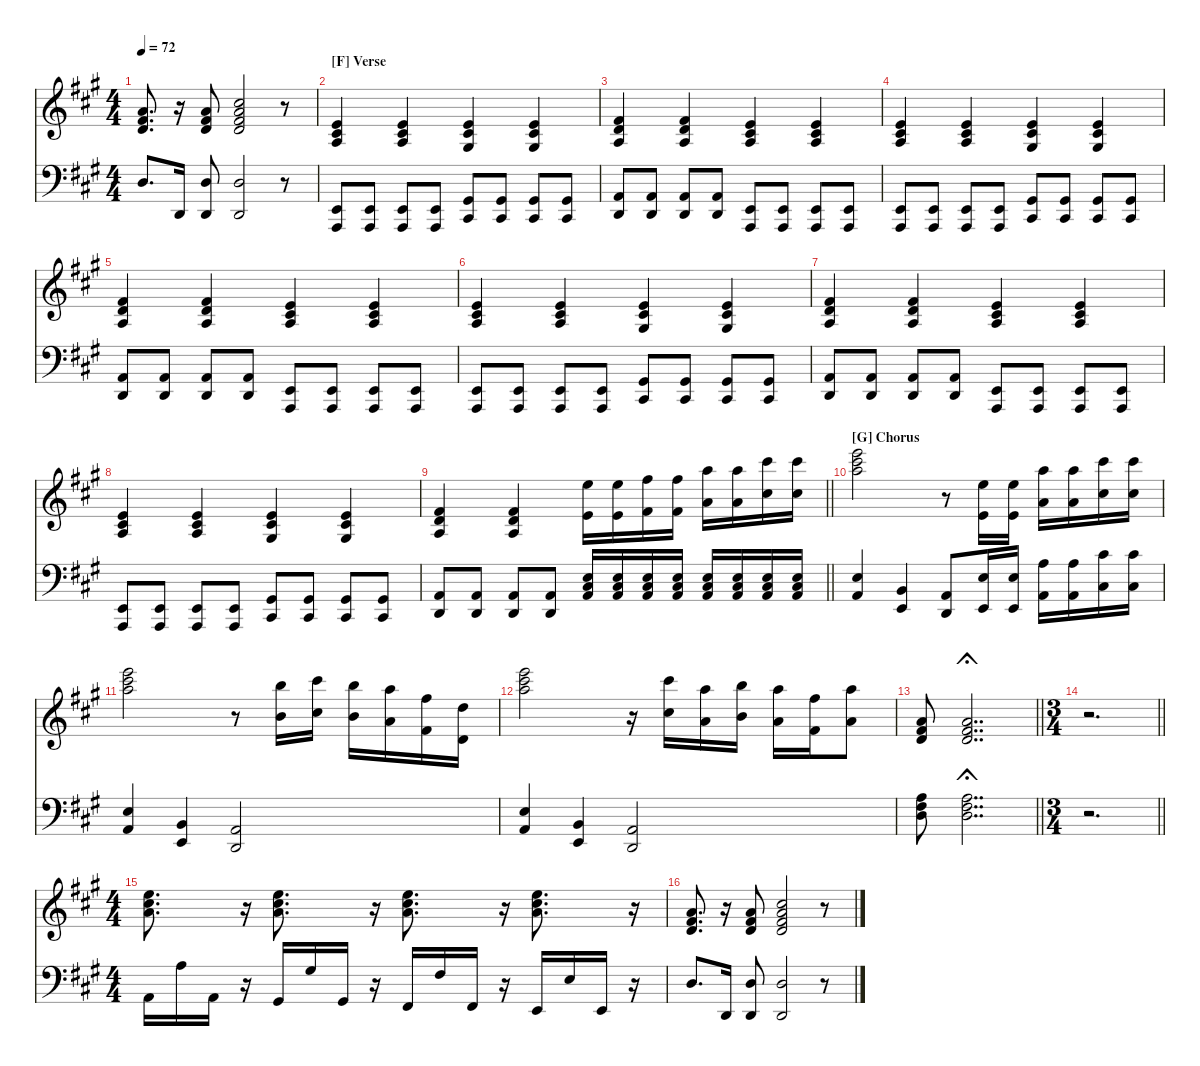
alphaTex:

\hideDynamics
\bracketExtendMode nobrackets
\singleTrackTrackNamePolicy hidden
\multiTrackTrackNamePolicy hidden
\otherSystemsTrackNameOrientation horizontal
\track ("Acoustic Piano" "A-Piano") {defaultSystemsLayout 4 instrument acousticgrandpiano}
\staff {score}
\tuning (E4 B3 G3 D3 A2 E2)
\ts (4 4)
\tempo 72
\clef g2
\ks a
(7.3{acc forcenatural} 7.2{acc #} 5.1{acc forcenatural}).8{d dy mf beam Up} r.16{beam Up} (12.4{acc forcenatural} 11.3{acc #} 10.2{acc forcenatural}).8{beam Up} (12.4{acc forcenatural} 11.3{acc #} 10.2{acc forcenatural} 9.1{acc #}).2{beam Up} r.8{beam Up} |
\section ("F" "Verse")
(2.3{acc forcenatural} 2.2{acc #} 0.1{acc forcenatural}).4{beam Up} (2.3{acc forcenatural} 2.2{acc #} 0.1{acc forcenatural}).4{beam Up} (1.3{acc #} 2.2{acc #} 0.1{acc forcenatural}).4{beam Up} (1.3{acc #} 2.2{acc #} 0.1{acc forcenatural}).4{beam Up} |
(2.3{acc forcenatural} 3.2{acc forcenatural} 2.1{acc #}).4{beam Up} (2.3{acc forcenatural} 3.2{acc forcenatural} 2.1{acc #}).4{beam Up} (2.3{acc forcenatural} 2.2{acc #} 0.1{acc forcenatural}).4{beam Up} (2.3{acc forcenatural} 2.2{acc #} 0.1{acc forcenatural}).4{beam Up} |
(2.3{acc forcenatural} 2.2{acc #} 0.1{acc forcenatural}).4{beam Up} (2.3{acc forcenatural} 2.2{acc #} 0.1{acc forcenatural}).4{beam Up} (1.3{acc #} 2.2{acc #} 0.1{acc forcenatural}).4{beam Up} (1.3{acc #} 2.2{acc #} 0.1{acc forcenatural}).4{beam Up} |
(2.3{acc forcenatural} 3.2{acc forcenatural} 2.1{acc #}).4{beam Up} (2.3{acc forcenatural} 3.2{acc forcenatural} 2.1{acc #}).4{beam Up} (2.3{acc forcenatural} 2.2{acc #} 0.1{acc forcenatural}).4{beam Up} (2.3{acc forcenatural} 2.2{acc #} 0.1{acc forcenatural}).4{beam Up} |
(2.3{acc forcenatural} 2.2{acc #} 0.1{acc forcenatural}).4{beam Up} (2.3{acc forcenatural} 2.2{acc #} 0.1{acc forcenatural}).4{beam Up} (1.3{acc #} 2.2{acc #} 0.1{acc forcenatural}).4{beam Up} (1.3{acc #} 2.2{acc #} 0.1{acc forcenatural}).4{beam Up} |
(2.3{acc forcenatural} 3.2{acc forcenatural} 2.1{acc #}).4{beam Up} (2.3{acc forcenatural} 3.2{acc forcenatural} 2.1{acc #}).4{beam Up} (2.3{acc forcenatural} 2.2{acc #} 0.1{acc forcenatural}).4{beam Up} (2.3{acc forcenatural} 2.2{acc #} 0.1{acc forcenatural}).4{beam Up} |
(2.3{acc forcenatural} 2.2{acc #} 0.1{acc forcenatural}).4{beam Up} (2.3{acc forcenatural} 2.2{acc #} 0.1{acc forcenatural}).4{beam Up} (1.3{acc #} 2.2{acc #} 0.1{acc forcenatural}).4{beam Up} (1.3{acc #} 2.2{acc #} 0.1{acc forcenatural}).4{beam Up} |
\barLineRight lightlight
(7.4{acc forcenatural} 7.3{acc forcenatural} 7.2{acc #}).4{beam Up} (7.4{acc forcenatural} 7.3{acc forcenatural} 7.2{acc #}).4{beam Up} (9.3{acc forcenatural} 12.1{acc forcenatural}).16{beam Down} (12.1{acc forcenatural} 9.3{acc forcenatural}).16{beam Down} (11.3{acc #} 14.1{acc #}).16{beam Down} (14.1{acc #} 11.3{acc #}).16{beam Down} (14.3{acc forcenatural} 17.1{acc forcenatural}).16{beam Down} (14.3{acc forcenatural} 17.1{acc forcenatural}).16{beam Down} (18.3{acc #} 21.1{acc #}).16{beam Down} (23.4{acc #} 26.2{acc #}).16{beam Down} |
\section ("G" "Chorus")
(26.2{acc #} 24.1{acc forcenatural} 26.3{acc forcenatural}).2{beam Down} r.8{beam Down} (12.1{acc forcenatural} 9.3{acc forcenatural}).16{beam Up} (12.1{acc forcenatural} 9.3{acc forcenatural}).16{beam Up} (14.3{acc forcenatural} 17.1{acc forcenatural}).16{beam Down} (17.1{acc forcenatural} 14.3{acc forcenatural}).16{beam Down} (18.3{acc #} 21.1{acc #}).16{beam Down} (26.2{acc #} 23.4{acc #}).16{beam Down} |
(26.2{acc #} 24.1{acc forcenatural} 26.3{acc forcenatural}).2{beam Down} r.8{beam Down} (21.4{acc forcenatural} 19.1{acc forcenatural}).16{beam Down} (23.4{acc #} 21.1{acc #}).16{beam Down} (21.4{acc forcenatural} 19.1{acc forcenatural}).16{beam Down} (19.4{acc forcenatural} 17.1{acc forcenatural}).16{beam Down} (16.4{acc #} 14.1{acc #}).16{beam Down} (12.4{acc forcenatural} 10.1{acc forcenatural}).16{beam Down} |
(26.2{acc #} 24.1{acc forcenatural} 26.3{acc forcenatural}).2{beam Down} r.16{beam Down} (18.3{acc #} 21.1{acc #}).16{beam Down} (14.3{acc forcenatural} 17.1{acc forcenatural}).16{beam Down} (16.3{acc forcenatural} 19.1{acc forcenatural}).16{beam Down} (14.3{acc forcenatural} 17.1{acc forcenatural}).16{beam Down} (11.3{acc #} 14.1{acc #}).16{beam Down} (14.3{acc forcenatural} 17.1{acc forcenatural}).8{beam Down} |
\barLineRight lightlight
(7.3{acc forcenatural} 5.1{acc forcenatural} 7.2{acc #}).8{beam Up} (7.3{acc forcenatural} 5.1{acc forcenatural} 7.2{acc #}).2{dd fermata (short 0) beam Up} |
\ts (3 4)
\beaming (8 2 2 2)
\barLineRight lightlight
r.2{d beam Down} |
\ts (4 4)
\beaming (8 2 2 2 2)
(14.3{acc forcenatural} 14.2{acc #} 12.1{acc forcenatural}).8{d beam Down} r.16{beam Down} (14.3{acc forcenatural} 14.2{acc #} 12.1{acc forcenatural}).8{d beam Down} r.16{beam Down} (14.3{acc forcenatural} 14.2{acc #} 12.1{acc forcenatural}).8{d beam Down} r.16{beam Down} (14.3{acc forcenatural} 14.2{acc #} 12.1{acc forcenatural}).8{d beam Down} r.16{beam Down} |
(7.3{acc forcenatural} 7.2{acc #} 5.1{acc forcenatural}).8{d beam Up} r.16{beam Up} (12.4{acc forcenatural} 11.3{acc #} 10.2{acc forcenatural}).8{beam Up} (12.4{acc forcenatural} 11.3{acc #} 10.2{acc forcenatural} 9.1{acc #}).2{beam Up} r.8{beam Up}
\staff {score}
\tuning (E4 B3 G3 D3 A2 E2)
\clef f4
\ottava regular
\simile none
\ks a
0.4{acc forcenatural}.8{d dy mf beam Up} -2.6{acc forcenatural}.16{beam Up} (-2.6{acc forcenatural} 0.4{acc forcenatural}).8{beam Up} (-2.6{acc forcenatural} 0.4{acc forcenatural}).2{beam Up} r.8{beam Up} |
(-12.5{acc forcenatural} 0.6{acc forcenatural}).8{beam Up} (-12.5{acc forcenatural} 0.6{acc forcenatural}).8{beam Up} (-12.5{acc forcenatural} 0.6{acc forcenatural}).8{beam Up} (-12.5{acc forcenatural} 0.6{acc forcenatural}).8{beam Up} (-8.5{acc #} 4.6{acc #}).8{beam Up} (-8.5{acc #} 4.6{acc #}).8{beam Up} (-8.5{acc #} 4.6{acc #}).8{beam Up} (-8.5{acc #} 4.6{acc #}).8{beam Up} |
(-2.6{acc forcenatural} 0.5{acc forcenatural}).8{beam Up} (-2.6{acc forcenatural} 0.5{acc forcenatural}).8{beam Up} (-2.6{acc forcenatural} 0.5{acc forcenatural}).8{beam Up} (-2.6{acc forcenatural} 0.5{acc forcenatural}).8{beam Up} (-12.5{acc forcenatural} 0.6{acc forcenatural}).8{beam Up} (-12.5{acc forcenatural} 0.6{acc forcenatural}).8{beam Up} (-12.5{acc forcenatural} 0.6{acc forcenatural}).8{beam Up} (-12.5{acc forcenatural} 0.6{acc forcenatural}).8{beam Up} |
(-12.5{acc forcenatural} 0.6{acc forcenatural}).8{beam Up} (-12.5{acc forcenatural} 0.6{acc forcenatural}).8{beam Up} (-12.5{acc forcenatural} 0.6{acc forcenatural}).8{beam Up} (-12.5{acc forcenatural} 0.6{acc forcenatural}).8{beam Up} (-8.5{acc #} 4.6{acc #}).8{beam Up} (-8.5{acc #} 4.6{acc #}).8{beam Up} (-8.5{acc #} 4.6{acc #}).8{beam Up} (-8.5{acc #} 4.6{acc #}).8{beam Up} |
(-2.6{acc forcenatural} 0.5{acc forcenatural}).8{beam Up} (-2.6{acc forcenatural} 0.5{acc forcenatural}).8{beam Up} (-2.6{acc forcenatural} 0.5{acc forcenatural}).8{beam Up} (-2.6{acc forcenatural} 0.5{acc forcenatural}).8{beam Up} (-12.5{acc forcenatural} 0.6{acc forcenatural}).8{beam Up} (-12.5{acc forcenatural} 0.6{acc forcenatural}).8{beam Up} (-12.5{acc forcenatural} 0.6{acc forcenatural}).8{beam Up} (-12.5{acc forcenatural} 0.6{acc forcenatural}).8{beam Up} |
(-12.5{acc forcenatural} 0.6{acc forcenatural}).8{beam Up} (-12.5{acc forcenatural} 0.6{acc forcenatural}).8{beam Up} (-12.5{acc forcenatural} 0.6{acc forcenatural}).8{beam Up} (-12.5{acc forcenatural} 0.6{acc forcenatural}).8{beam Up} (-8.5{acc #} 4.6{acc #}).8{beam Up} (-8.5{acc #} 4.6{acc #}).8{beam Up} (-8.5{acc #} 4.6{acc #}).8{beam Up} (-8.5{acc #} 4.6{acc #}).8{beam Up} |
(-2.6{acc forcenatural} 0.5{acc forcenatural}).8{beam Up} (-2.6{acc forcenatural} 0.5{acc forcenatural}).8{beam Up} (-2.6{acc forcenatural} 0.5{acc forcenatural}).8{beam Up} (-2.6{acc forcenatural} 0.5{acc forcenatural}).8{beam Up} (-12.5{acc forcenatural} 0.6{acc forcenatural}).8{beam Up} (-12.5{acc forcenatural} 0.6{acc forcenatural}).8{beam Up} (-12.5{acc forcenatural} 0.6{acc forcenatural}).8{beam Up} (-12.5{acc forcenatural} 0.6{acc forcenatural}).8{beam Up} |
(-12.5{acc forcenatural} 0.6{acc forcenatural}).8{beam Up} (-12.5{acc forcenatural} 0.6{acc forcenatural}).8{beam Up} (-12.5{acc forcenatural} 0.6{acc forcenatural}).8{beam Up} (-12.5{acc forcenatural} 0.6{acc forcenatural}).8{beam Up} (-8.5{acc #} 4.6{acc #}).8{beam Up} (-8.5{acc #} 4.6{acc #}).8{beam Up} (-8.5{acc #} 4.6{acc #}).8{beam Up} (-8.5{acc #} 4.6{acc #}).8{beam Up} |
\barLineRight lightlight
(-2.6{acc forcenatural} 0.5{acc forcenatural}).8{beam Up} (-2.6{acc forcenatural} 0.5{acc forcenatural}).8{beam Up} (-2.6{acc forcenatural} 0.5{acc forcenatural}).8{beam Up} (-2.6{acc forcenatural} 0.5{acc forcenatural}).8{beam Up} (5.6{acc forcenatural} 4.5{acc #} 2.4{acc forcenatural}).16{beam Up} (5.6{acc forcenatural} 4.5{acc #} 2.4{acc forcenatural}).16{beam Up} (5.6{acc forcenatural} 4.5{acc #} 2.4{acc forcenatural}).16{beam Up} (5.6{acc forcenatural} 4.5{acc #} 2.4{acc forcenatural}).16{beam Up} (5.6{acc forcenatural} 4.5{acc #} 2.4{acc forcenatural}).16{beam Up} (5.6{acc forcenatural} 4.5{acc #} 2.4{acc forcenatural}).16{beam Up} (5.6{acc forcenatural} 4.5{acc #} 2.4{acc forcenatural}).16{beam Up} (5.6{acc forcenatural} 4.5{acc #} 2.4{acc forcenatural}).16{beam Up} |
(0.5{acc forcenatural} 2.4{acc forcenatural}).4{beam Up} (0.6{acc forcenatural} 2.5{acc forcenatural}).4{beam Up} (0.5{acc forcenatural} -2.6{acc forcenatural}).8{beam Up} (0.6{acc forcenatural} 2.4{acc forcenatural}).16{beam Up} (2.4{acc forcenatural} 0.6{acc forcenatural}).16{beam Up} (0.5{acc forcenatural} 2.3{acc forcenatural}).16{beam Down} (2.3{acc forcenatural} 0.5{acc forcenatural}).16{beam Down} (4.5{acc #} 6.3{acc #}).16{beam Down} (4.5{acc #} 6.3{acc #}).16{beam Down} |
(0.5{acc forcenatural} 2.4{acc forcenatural}).4{beam Up} (0.6{acc forcenatural} 2.5{acc forcenatural}).4{beam Up} (0.5{acc forcenatural} -2.6{acc forcenatural}).2{beam Up} |
(0.5{acc forcenatural} 2.4{acc forcenatural}).4{beam Up} (0.6{acc forcenatural} 2.5{acc forcenatural}).4{beam Up} (0.5{acc forcenatural} -2.6{acc forcenatural}).2{beam Up} |
\barLineRight lightlight
(2.3{acc forcenatural} 4.4{acc #} 5.5{acc forcenatural}).8{beam Down} (2.3{acc forcenatural} 4.4{acc #} 5.5{acc forcenatural}).2{dd fermata (short 0) beam Down} |
\barLineRight lightlight
r.2{d beam Down} |
0.5{acc forcenatural}.16{beam Down} 2.3{acc forcenatural}.16{beam Down} 0.5{acc forcenatural}.16{beam Down} r.16{beam Down} 4.6{acc #}.16{beam Up} 6.4{acc #}.16{beam Up} 4.6{acc #}.16{beam Up} r.16{beam Up} 2.6{acc #}.16{beam Up} 4.4{acc #}.16{beam Up} 2.6{acc #}.16{beam Up} r.16{beam Up} 0.6{acc forcenatural}.16{beam Up} 2.4{acc forcenatural}.16{beam Up} 0.6{acc forcenatural}.16{beam Up} r.16{beam Up} |
0.4{acc forcenatural}.8{d beam Up} -2.6{acc forcenatural}.16{beam Up} (-2.6{acc forcenatural} 0.4{acc forcenatural}).8{beam Up} (-2.6{acc forcenatural} 0.4{acc forcenatural}).2{beam Up} r.8{beam Up}
